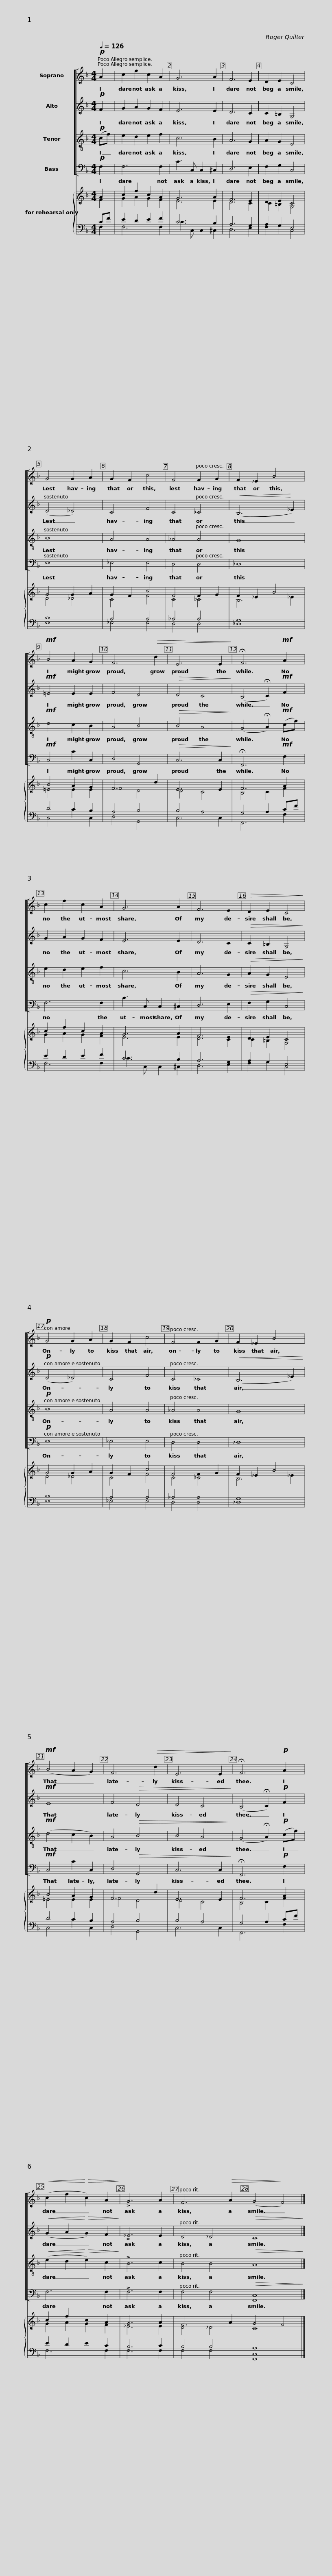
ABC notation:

X:1
%%score [ 1 2 3 4 ] { ( 5 6 ) | ( 7 8 ) }
L:1/8
Q:1/4=126
M:4/4
I:linebreak $
K:F
V:1 treble
V:2 treble
V:3 treble-8
V:4 bass
V:5 treble
V:6 treble
V:7 bass
V:8 bass
V:1
!p! A2 | c2 f2 c2 A2 | G6 A2 | F6 E2 | D2 E2 C4 | %5
 G4 G2 A2 | G2 F2 c4 |$ F4 F2 G2 | F2 _E2 B4 |!mf! B4 A2 G2 | %10
 F6!>(! d2 | E6 E2!>)! | !fermata!F6!mf! A2 | c2 f2 c2 A2 |$ G6 A2 | %15
 F6 E2 |!>(! D2 E2 C4!>)! |!p! G4 G2 A2 | G2 F2 c4 | F4 F2 G2 | %20
 F2 _E2 B4 |$!mf! (B4 A2 G2) | F6!>(! d2 | E6 E2!>)! | !fermata!F6!p! A2 | %25
!<(! (c2 f2!<)!!>(! c2) A2!>)! | !>!G6 A2 | F6!>(! A2 | (G4!>)! F4) |] %29
V:2
!p! F2 | G2 A2 G2 F2 | E6 E2 | D6 C2 | C2 =B,2 G,4 | %5
 (D4 _D4) | C4 F4 |$ C4 _C4 |!<(! (B,6!<)! _E2) |!mf! =E4 E2 E2 | %10
 F4 D4 |!>(! D4 C4!>)! | (B,4 !fermata!C2)!mf! F2 | G2 A2 G2 F2 |$ E6 E2 | %15
 D6 C2 |!>(! C2 =B,2 G,4!>)! |!p! (D4 _D4) | C4 F4 | C4 _C4 | %20
!<(! (B,6 _E2)!<)! |$!mf! E8 | F4!>(! D4 | D4 C4!>)! | (B,4 !fermata!C2)!p! F2 | %25
!<(! (G2 A2!<)!!>(! G2) F2!>)! | !>!_E6 E2 | D4 _D4 |!>(! C8!>)! |] %29
V:3
!p! (cf) | e2 d2 e2 f2 | c6 B2 | A6 G2 | A2 G2 E4 | %5
 B8 | A4 A4 |$ _A4 A4 | G8 |!mf! d4 c2 B2 | %10
 A4 B4 |!>(! B4 A4!>)! | (G4 !fermata!A2)!mf! (cf) | e2 d2 e2 f2 |$ c6 B2 | %15
 A6 G2 |!>(! A2 G2 E4!>)! |!p! B8 | A4 A4 | _A4 A4 | %20
 G8 |$!mf! (d4 c2 B2) | A4!>(! B4 | B4 A4!>)! | (G4 !fermata!A2)!p! (cf) | %25
!<(! (e2 d2!<)!!>(! e2) c2!>)! | !>!B6 c2 | B4 B4 |!>(! A8!>)! |] %29
V:4
!p! F,2 | F,6 F,2 | C3 C, C,2 ^C,2 | D,6 E,2 | F,2 G,2 C,4 | %5
 E,8 | _E,4 E,4 |$ D,4 D,4 | _D,8 |!mf! C,4 C2 C,2 | %10
 D,4 G,,4 |!>(! C,6 C,2!>)! | !fermata!F,,6!mf! F,2 | F,6 F,2 |$ C3 C, C,2 ^C,2 | %15
 D,6 E,2 |!>(! F,2 G,2 C,4!>)! |!p! E,8 | _E,4 E,4 | D,4 D,4 | %20
 _D,8 |$!mf! C,4 C2 C,2 | D,4!>(! G,,4 | C,6 C,2!>)! | !fermata!F,,6!p! F,2 | %25
 F,6 F,2 | !>!F,6 F,2 | F,4 F,4 |!>(! [F,,C,]8!>)! |] %29
V:5
 A2 | c2 f2 c2 A2 | G6 A2 | F6 E2 | D2 E2 C4 | %5
 G4 G2 A2 | G2 F2 c4 |$ F4 F2 G2 | F2 _E2 B4 | B4 A2 G2 | %10
 F6 d2 | E6 E2 | F6 A2 | c2 f2 c2 A2 |$ G6 A2 | %15
 F6 E2 | D2 E2 C4 | G4 G2 A2 | G2 F2 c4 | F4 F2 G2 | %20
 F2 _E2 B4 |$ B4 A2 G2 | F6 d2 | E6 E2 | F6 A2 | %25
 c2 f2 c2 A2 | G6 A2 | F6 A2 | G4 F4 |] %29
V:6
 F2 | G2 A2 G2 F2 | E6 E2 | D6 C2 | C2 =B,2 G,4 | %5
 D4 _D4 | C4 F4 |$ C4 _C4 | B,6 _E2 | =E4 E2 E2 | %10
 F4 D4 | D4 C4 | B,4 C2 F2 | G2 A2 G2 F2 |$ E6 E2 | %15
 D6 C2 | C2 =B,2 G,4 | D4 _D4 | C4 F4 | C4 _C4 | %20
 B,6 _E2 |$ =E4 E2 E2 | F4 D4 | D4 C4 | B,4 C2 F2 | %25
 G2 A2 G2 F2 | _E6 E2 | D4 _D4 | C8 |] %29
V:7
 CF | E2 D2 E2 F2 | C6 B,2 | A,6 G,2 | A,2 G,2 E,4 | %5
 B,8 | A,4 A,4 |$ _A,4 A,4 | G,8 | D4 C2 B,2 | %10
 A,4 B,4 | B,4 A,4 | G,4 A,2 CF | E2 D2 E2 F2 |$ C6 B,2 | %15
 A,6 G,2 | A,2 G,2 E,4 | B,8 | A,4 A,4 | _A,4 A,4 | %20
 G,8 |$ D4 C2 B,2 | A,4 B,4 | B,4 A,4 | G,4 A,2 CF | %25
 E2 D2 E2 C2 | B,6 C2 | B,4 B,4 | A,8 |] %29
V:8
 F,2 | F,6 F,2 | C3 C, C,2 ^C,2 | D,6 E,2 | F,2 G,2 C,4 | %5
 E,8 | _E,4 E,4 |$ D,4 D,4 | _D,8 | C,4 C2 C,2 | %10
 D,4 G,,4 | C,6 C,2 | F,,6 F,2 | F,6 F,2 |$ C3 C, C,2 ^C,2 | %15
 D,6 E,2 | F,2 G,2 C,4 | E,8 | _E,4 E,4 | D,4 D,4 | %20
 _D,8 |$ C,4 C2 C,2 | D,4 G,,4 | C,6 C,2 | F,,6 F,2 | %25
 F,6 F,2 | F,6 F,2 | F,4 F,4 | [F,,C,]8 |] %29
